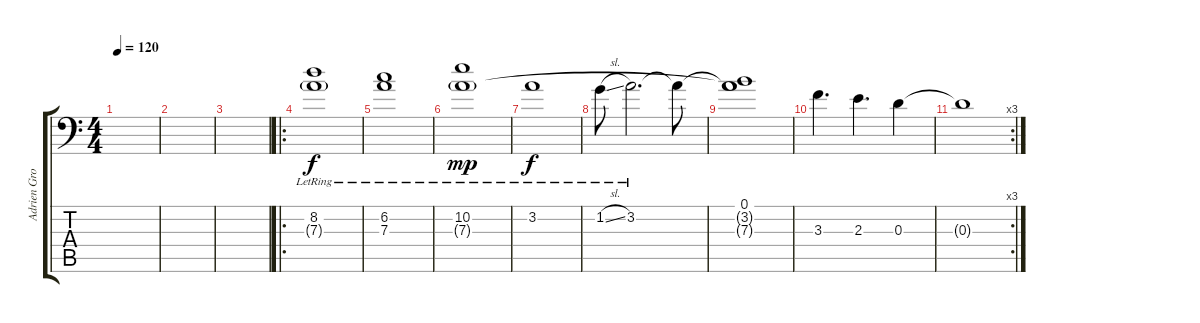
\track ("Adrien Grousset " "Adrien Gro") {instrument electricguitarclean}
\staff {score tabs}
\tuning (B3 Gb3 D3 A2 E2 A1) {hide}
\ts (4 4)
\tempo 120
\clef f4
\ks c
|
|
|
\ro
(8.2{lr} 7.3{g}).1 |
(6.2{lr} 7.3).1{dy f} |
(10.2{lr} 7.3{g}).1{dy mp} |
3.2{lr}.1{dy f} |
1.2{sl lr}.8 3.2{lr}.2{d} 3.2{t}.8 |
(0.1 3.2{t} 7.3{t}).1 |
3.3.4{d} 2.3.4{d} 0.3.4 |
\rc 3
0.3{t}.1
